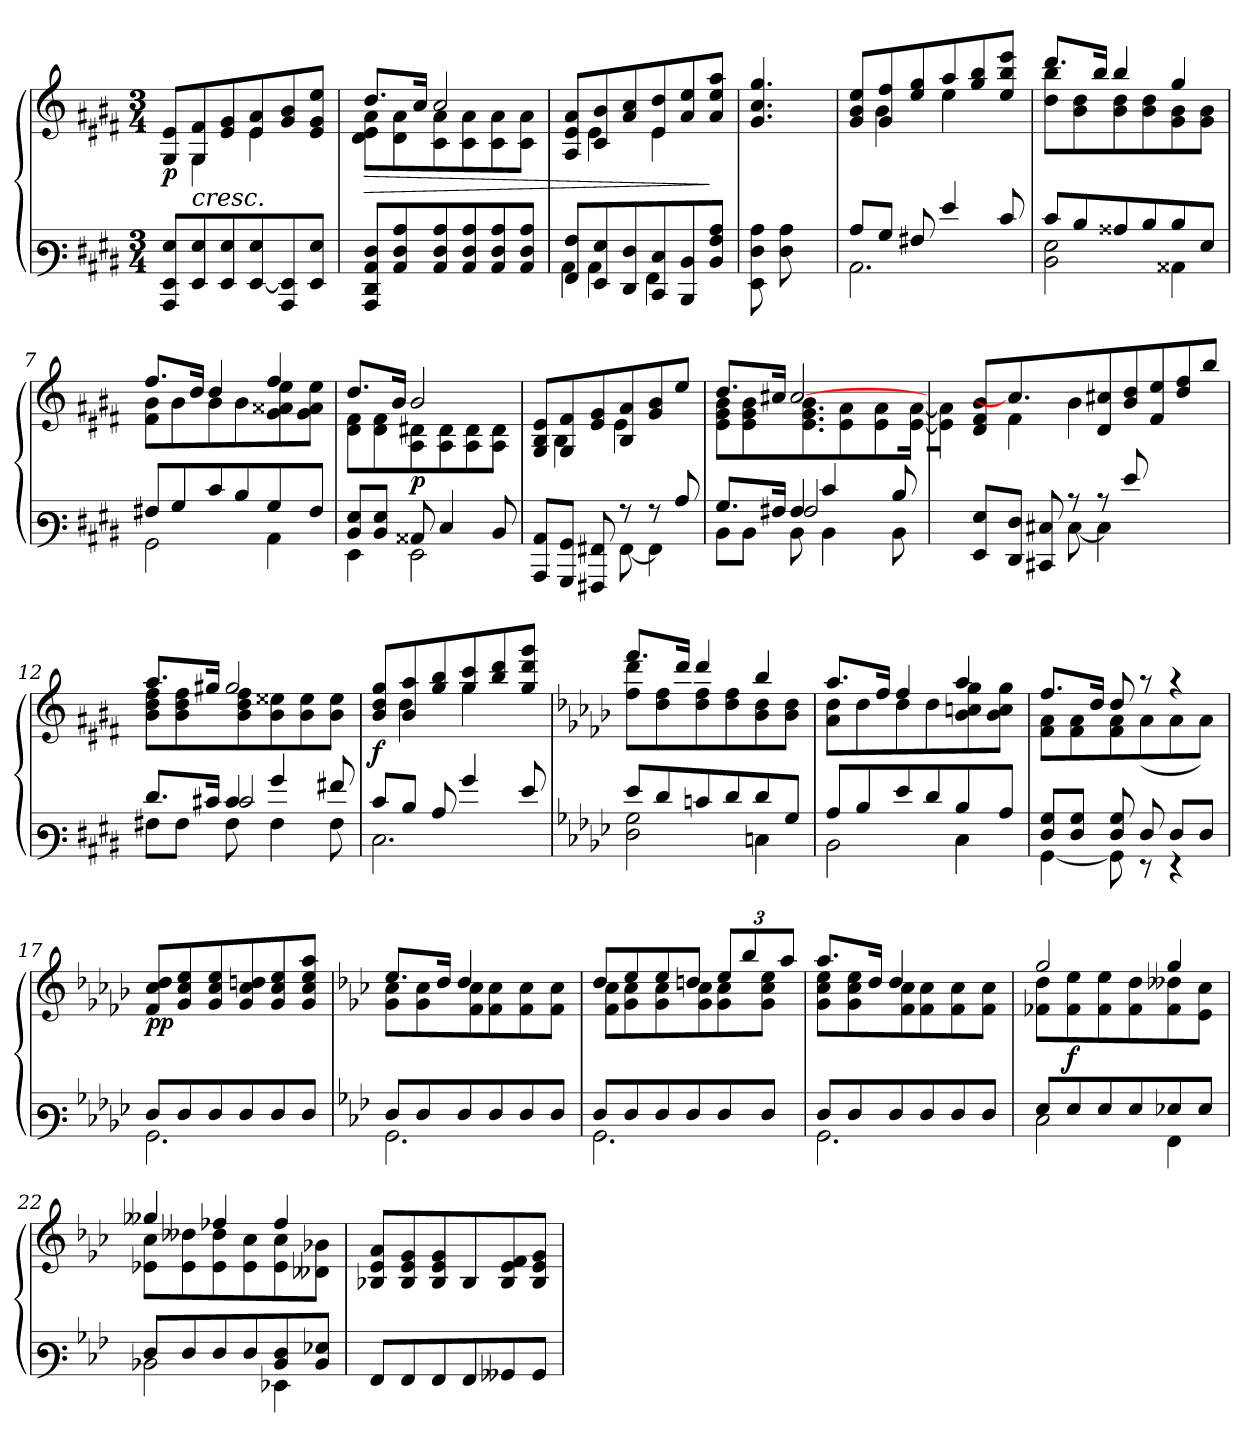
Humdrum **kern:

**kern	**kern	**dynam
*part1	*part1	*part1
*staff2	*staff1	*staff1/2
*clefF3	*clefG3	*
*k[f#c#g#d#]	*k[f#c#g#d#]	*
*M3/4	*M3/4	*
=1	=1	=1
*	*^	*
!	!	!	!LO:DY:b
8CC#/ 8GG#/ 8G#/L	8E/ 8c#/L	8ryy	p
!	!	!	!LO:HP:b
8GG#/ 8G#/	8E/ 8d#/	4E\	<
8GG#/ 8G#/	8c#/ 8e/	.	.
[>8GG#/ 8G#/	8c#/ 8f#/	4c#\	.
8CC#/ 8GG#/]	8e/ 8g#/	.	.
8GG#/ 8G#/J	8c#/ 8e/ 8cc#/J	8ryy	.
=2	=2	=2	=2
!	!	!	!LO:HP:b
8CC#/ 8FF#/ 8C#/ 8F#/L	8.b/L	8B\ 8c#\ 8f#\L	>
8C#/ 8F#/ 8c#/	.	8B\ 8f#\	.
.	16a/Jk	.	.
8C#/ 8F#/ 8c#/	2a/	8A\ 8f#\	[
8C#/ 8F#/ 8c#/	.	8A\ 8f#\	.
8C#/ 8F#/ 8c#/	.	8A\ 8f#\	.
8C#/ 8F#/ 8c#/J	.	8A\ 8f#\J	.
=3	=3	=3	=3
*^	*	*	*
*	*^	*	*	*
8AA/ 8A/L	4C#\	8ryy	8F#/ 8c#/ 8f#/L	8ryy	.
8GG#/ 8G#/	.	4C#\	8A/ 8g#/	4c#\	.
8FF#/ 8F#/	2ryy	.	8f#/ 8a/	.	.
8EE/ 8E/	.	4AA\	8c#/ 8b/	4c#\	.
8DD#/ 8D#/	.	.	8f#/ 8cc#/	.	.
8D#/ 8A/ 8c#/J	.	8ryy	8f#/ 8cc#/ 8ff#/J	8ryy	]
*v	*v	*v	*	*	*
*	*v	*v	*
=4	=4	=4
8GG#\ 8F#\ 8c#\L	4.e/ 4.a/ 4.ee/	.
8F#\ 8c#\	.	.
8ryy	.	.
!!LO:LB:g=z
=5	=5	=5
*^	*^	*
8c#/L	2.C#\	8e/ 8g#/ 8cc#/L	8ryy	.
8B/J	.	8e/ 8dd#/	4g#\	.
8A#X/	.	8cc#/ 8ee/	.	.
4g#/	.	8ff#/	4cc#\	.
.	.	8ee/ 8gg#/	.	.
8e/	.	8cc#/ 8gg#/ 8ccc#/J	8ryy	.
=6	=6	=6	=6	=6
8e/L	2D#\ 2G#\	8.bb/L	8b\ 8gg#\L	.
8d#/	.	.	8g#\ 8b\	.
.	.	16gg#/Jk	.	.
8c##X/	.	4gg#/	8g#\ 8b\	.
8d#/	.	.	8g#\ 8b\	.
8d#/	4C##\	4ee/	8e\ 8g#\	.
8G#/J	.	.	8e\ 8g#\J	.
=7	=7	=7	=7	=7
8A#X/L	2BB\	8.dd#/L	8d#\ 8g#\L	.
8B/	.	.	8g#\	.
.	.	16b/Jk	.	.
8e/	.	4b/	8g#\	.
8d#/	.	.	8g#\	.
8B/	4C#\	4dd#/	8e\ 8f##X\ 8cc#\	.
8A#/J	.	.	8e\ 8f##\ 8cc#\J	.
=8	=8	=8	=8	=8
8D#/ 8G#/L	4GG#\	8.b/L	8B\ 8d#\L	.
8D#/ 8G#/J	.	.	8B\ 8d#\	.
.	.	16g#/Jk	.	.
!	!	!	!	!LO:DY:b
8C##X/	2GG#\	2g#/	8F#\ 8B#X\	p
4E/	.	.	8F#\ 8B#\	.
.	.	.	8F#\ 8B#\	.
8D#/	.	.	8F#\ 8B#\J	.
=9	=9	=9	=9	=9
4.ryy	8CC#/ 8C#/L	8E/ 8G#/ 8c#/L	8ryy	.
.	8BBB/ 8BB/J	8E/ 8d#/	4G#\	.
.	8AAA#X/ 8AA#X/	8c#/ 8e/	.	.
8rA	[<8AA#\	8G#/ 8f#/	4c#\	.
8rA	4AA#\]	8e/ 8g#/	.	.
8c#/	.	8cc#/J	8ryy	.
!!LO:LB:g=z	!!
=10	=10	=10	=10	=10
*^	*^	*	*	*
4.ryy	8.B/L	4ryy	8D#\L	8.b/L	8c#\ 8e\ 8g#\L	.
.	.	.	8D#\J	.	8c#\ 8e\ 8g#\	.
.	16A#X/Jk	.	.	16a#X/Jk	.	.
.	4A#/	2A#/	8D#\	[2a#/	8.c#\ 8.e\ 8.g#\	.
4e/	.	.	4D#\	.	.	.
.	.	.	.	.	8c#\ 8f#\	.
.	4ryy	.	.	.	.	.
.	.	.	.	.	8c#\ 8f#\	.
8d#/	.	.	8D#\	.	.	.
.	.	.	.	.	[16c#\ [16f#\J	.
*	*v	*v	*v	*	*	*
=11	=11	=11	=11	=11
8GG#/ 8G#/L	4.ryy	8B/ 8d#/ 8g#/L	16c#\] 16f#\]J	.
.	.	.	16ryy	.
8FF#/ 8F#/J	.	4.a#/]	4d#\	.
8EE#X/ 8E#X/	.	.	.	.
8rc	[<8E#\	.	4g#\	.
8rc	4E#\]	8B/ 8a#X/	.	.
8g#/	.	8g#/ 8b/	2ryy	.
4.ryy	4.ryy	8d#/ 8cc#/	.	.
.	.	8b/ 8dd#/	.	.
.	.	8gg#/J	.	.
=12	=12	=12	=12	=12
*^	*^	*	*	*
4.ryy	8.f#/L	4ryy	8A#X\L	8.ff#/L	8g#\ 8b\ 8dd#\L	.
.	.	.	8A#\J	.	8g#\ 8b\ 8dd#\	.
.	16e#X/Jk	.	.	16ee#X/Jk	.	.
.	4e#/	2e#/	8A#\	2ee#/	8g#\ 8b\ 8dd#\	.
4b/	.	.	4A#\	.	8g#\ 8cc##X\	.
.	4ryy	.	.	.	8g#\ 8cc##\	.
8a#X/	.	.	8A#\	.	8g#\ 8cc##\J	.
=13	=13	=13	=13	=13	=13	=13
!	!	!	!	!	!	!LO:DY:b
*	*v	*v	*v	*	*	*
8e/L	2.E\	8g#/ 8b/ 8ee/L	8ryy	f
8d#/J	.	8g#/ 8ff#/	4b\	.
8c#/	.	8ee/ 8gg#/	.	.
4b/	.	8ee/ 8aa/	4ee\	.
.	.	8gg#/ 8bb/	.	.
8g#/	.	8ee/ 8bb/ 8eee/J	8ryy	.
!!LO:LB:g=z	!!
=14	=14	=14	=14	=14
*k[b-e-a-d-g-]	*	*k[b-e-a-d-g-]	*	*
8g-/L	2F\ 2B-\	8.ddd-/L	8dd-\ 8bb-\L	.
8f/	.	.	8b-\ 8dd-\	.
.	.	16bb-/Jk	.	.
8en/	.	4bb-/	8b-\ 8dd-\	.
8f/	.	.	8b-\ 8dd-\	.
8f/	4E\	4gg-/	8g-\ 8b-\	.
8B-/J	.	.	8g-\ 8b-\J	.
=15	=15	=15	=15	=15
8c/L	2D-\	8.ff/L	8f\ 8b-\L	.
8d-/	.	.	8b-\	.
.	.	16dd-/Jk	.	.
8g-/	.	4dd-/	8b-\	.
8f/	.	.	8b-\	.
8d-/	4E-\	4ff/	8g-\ 8an\ 8ee-\	.
8c/J	.	.	8g-\ 8a\ 8ee-\J	.
=16	=16	=16	=16	=16
8F/ 8B-/L	[<4BB-\	8.dd-/L	8d-\ 8f\L	.
8F/ 8B-/J	.	.	8d-\ 8f\	.
.	.	16b-/Jk	.	.
8F/ 8B-/	8BB-\]	8b-/	8d-\ 8f\	.
8F/	8rGG	8rff	(<8f\	.
8F/L	4rGG	4rff	8f\	.
8F/J	.	.	8f\J)	.
=17	=17	=17	=17	=17
!	!	!	!	!LO:DY:b
*	*	*v	*v	*
8F/L	2.BB-\	8d-/ 8a-/ 8b-/L	pp
8F/	.	8e-/ 8a-/ 8cc/	.
8F/	.	8e-/ 8a-/ 8cc/	.
8F/	.	8e-/ 8a-/ 8bn/	.
8F/	.	8e-/ 8a-/ 8cc/	.
8F/J	.	8e-/ 8a-/ 8cc/ 8ff/J	.
!!LO:PB:g=z
=18	=18	=18	=18
*k[b-e-a-]	*	*k[b-e-a-]	*
*	*	*^	*
8F/L	2.BB-\	8.cc/L	8e-\ 8a-\L	.
8F/	.	.	8e-\ 8a-\	.
.	.	16b-/Jk	.	.
8F/	.	4b-/	8d\ 8a-\	.
8F/	.	.	8d\ 8a-\	.
8F/	.	4ryy	8d\ 8a-\	.
8F/J	.	.	8d\ 8a-\J	.
=19	=19	=19	=19	=19
8F/L	2.BB-\	8b-/L	8d\ 8a-\L	.
8F/	.	8cc/	8e-\ 8a-\	.
8F/	.	8cc/	8e-\ 8a-\	.
8F/	.	8bn/J	8e-\ 8a-\	.
8F/	.	12cc/L	8e-\ 8a-\	.
.	.	12gg/	.	.
8F/J	.	.	8e-\ 8a-\ 8cc\J	.
.	.	12ff/J	.	.
=20	=20	=20	=20	=20
8F/L	2.BB-\	8.ff/L	8e-\ 8a-\ 8cc\L	.
8F/	.	.	8e-\ 8a-\ 8cc\	.
.	.	16b-/Jk	.	.
8F/	.	4b-/	8d\ 8a-\	.
8F/	.	.	8d\ 8a-\	.
8F/	.	4ryy	8d\ 8a-\	.
8F/J	.	.	8d\ 8a-\J	.
=21	=21	=21	=21	=21
8G/L	2E-\	2ee-/	8d-X\ 8b-\L	.
!	!	!	!	!LO:DY:b
8G/	.	.	8d-\ 8cc\	f
8G/	.	.	8d-\ 8cc\	.
8G/	.	.	8d-\ 8b-\	.
8G-X/	4AA-\	4ee-/	8d-\ 8b--X\	.
8G-/J	.	.	8c\ 8a-\J	.
!!LO:LB:g=z	!!
=22	=22	=22	=22	=22
8F/L	2D-X\	4ee--X/	8c-X\ 8a-\L	.
8F/	.	.	8c-\ 8b--X\	.
8F/	.	4dd-X/	(8c-\ 8b--\	.
8F/	.	.	8c-\ 8a-\	.
8D-/ 8F/	4GG-X\	4dd-/	8c-\ 8a-\	.
8D-/ 8G-X/J	.	.	8B--\ 8g-X\J	.
*v	*v	*	*	*
*	*v	*v	*
=23	=23	=23
8AA-/L	8G-X/ 8c/ 8f/L	.
8AA-/	8G-/ 8c/ 8e-/	.
8AA-/	8G-/ 8c/ 8e-/	.
8AA-/	8G-/	.
8BB--X/	8G-/ 8c/ 8d/	.
8BB--/J	8G-/ 8c/ 8e-/J	.
=	=	=
*-	*-	*-
